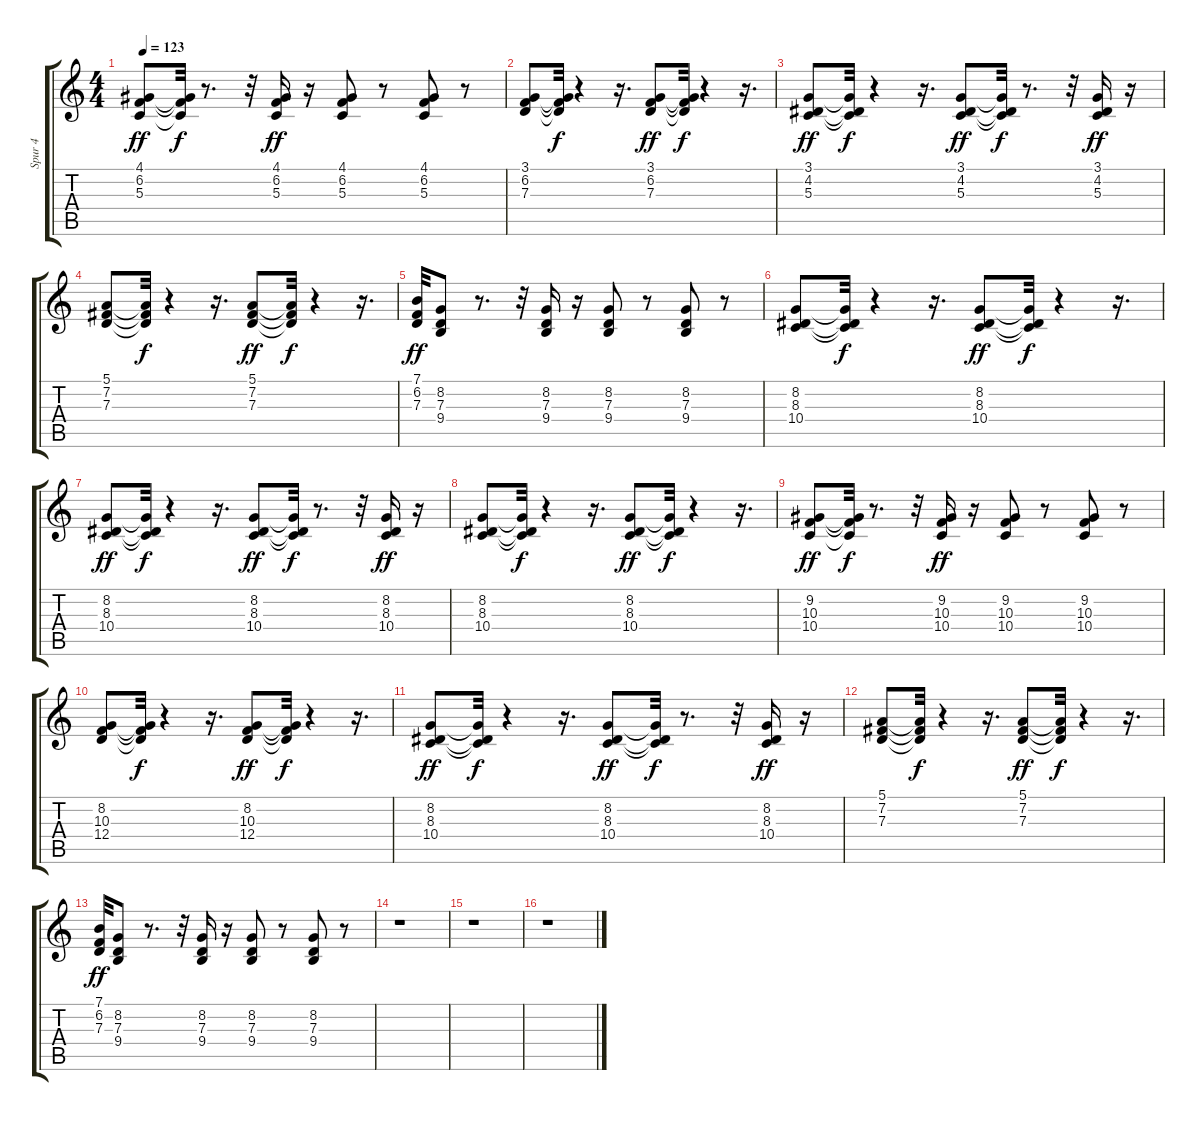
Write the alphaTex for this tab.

\track ("Spur 4" "Spur 4") {instrument frenchhorn}
\staff {score tabs}
\tuning (E4 B3 G3 D3 A2 E2) {hide}
\ts (4 4)
\tempo 123
\clef g2
\ks c
(4.1 6.2 5.3).8{dy ff} (4.1{t} 6.2{t} 5.3{t}).32{dy f} r.8{d} r.32 (4.1 6.2 5.3).16{dy ff} r.16 (4.1 6.2 5.3).8 r.8 (4.1 6.2 5.3).8 r.8 |
(3.1 6.2 7.3).8 (3.1{t} 6.2{t} 7.3{t}).32{dy f} r.4 r.16{d} (3.1 6.2 7.3).8{dy ff} (3.1{t} 6.2{t} 7.3{t}).32{dy f} r.4 r.16{d} |
(3.1 4.2 5.3).8{dy ff} (3.1{t} 4.2{t} 5.3{t}).32{dy f} r.4 r.16{d} (3.1 4.2 5.3).8{dy ff} (3.1{t} 4.2{t} 5.3{t}).32{dy f} r.8{d} r.32 (3.1 4.2 5.3).16{dy ff} r.16 |
(5.1 7.2 7.3).8 (5.1{t} 7.2{t} 7.3{t}).32{dy f} r.4 r.16{d} (5.1 7.2 7.3).8{dy ff} (5.1{t} 7.2{t} 7.3{t}).32{dy f} r.4 r.16{d} |
(7.1 6.2 7.3).32{dy ff} (8.2 7.3 9.4).8 r.8{d} r.32 (8.2 7.3 9.4).16 r.16 (8.2 7.3 9.4).8 r.8 (8.2 7.3 9.4).8 r.8 |
(8.2 8.3 10.4).8 (8.2{t} 8.3{t} 10.4{t}).32{dy f} r.4 r.16{d} (8.2 8.3 10.4).8{dy ff} (8.2{t} 8.3{t} 10.4{t}).32{dy f} r.4 r.16{d} |
(8.2 8.3 10.4).8{dy ff} (8.2{t} 8.3{t} 10.4{t}).32{dy f} r.4 r.16{d} (8.2 8.3 10.4).8{dy ff} (8.2{t} 8.3{t} 10.4{t}).32{dy f} r.8{d} r.32 (8.2 8.3 10.4).16{dy ff} r.16 |
(8.2 8.3 10.4).8 (8.2{t} 8.3{t} 10.4{t}).32{dy f} r.4 r.16{d} (8.2 8.3 10.4).8{dy ff} (8.2{t} 8.3{t} 10.4{t}).32{dy f} r.4 r.16{d} |
(9.2 10.3 10.4).8{dy ff} (9.2{t} 10.3{t} 10.4{t}).32{dy f} r.8{d} r.32 (9.2 10.3 10.4).16{dy ff} r.16 (9.2 10.3 10.4).8 r.8 (9.2 10.3 10.4).8 r.8 |
(8.2 10.3 12.4).8 (8.2{t} 10.3{t} 12.4{t}).32{dy f} r.4 r.16{d} (8.2 10.3 12.4).8{dy ff} (8.2{t} 10.3{t} 12.4{t}).32{dy f} r.4 r.16{d} |
(8.2 8.3 10.4).8{dy ff} (8.2{t} 8.3{t} 10.4{t}).32{dy f} r.4 r.16{d} (8.2 8.3 10.4).8{dy ff} (8.2{t} 8.3{t} 10.4{t}).32{dy f} r.8{d} r.32 (8.2 8.3 10.4).16{dy ff} r.16 |
(5.1 7.2 7.3).8 (5.1{t} 7.2{t} 7.3{t}).32{dy f} r.4 r.16{d} (5.1 7.2 7.3).8{dy ff} (5.1{t} 7.2{t} 7.3{t}).32{dy f} r.4 r.16{d} |
(7.1 6.2 7.3).32{dy ff} (8.2 7.3 9.4).8 r.8{d} r.32 (8.2 7.3 9.4).16 r.16 (8.2 7.3 9.4).8 r.8 (8.2 7.3 9.4).8 r.8 |
r.1 |
r.1 |
r.1
